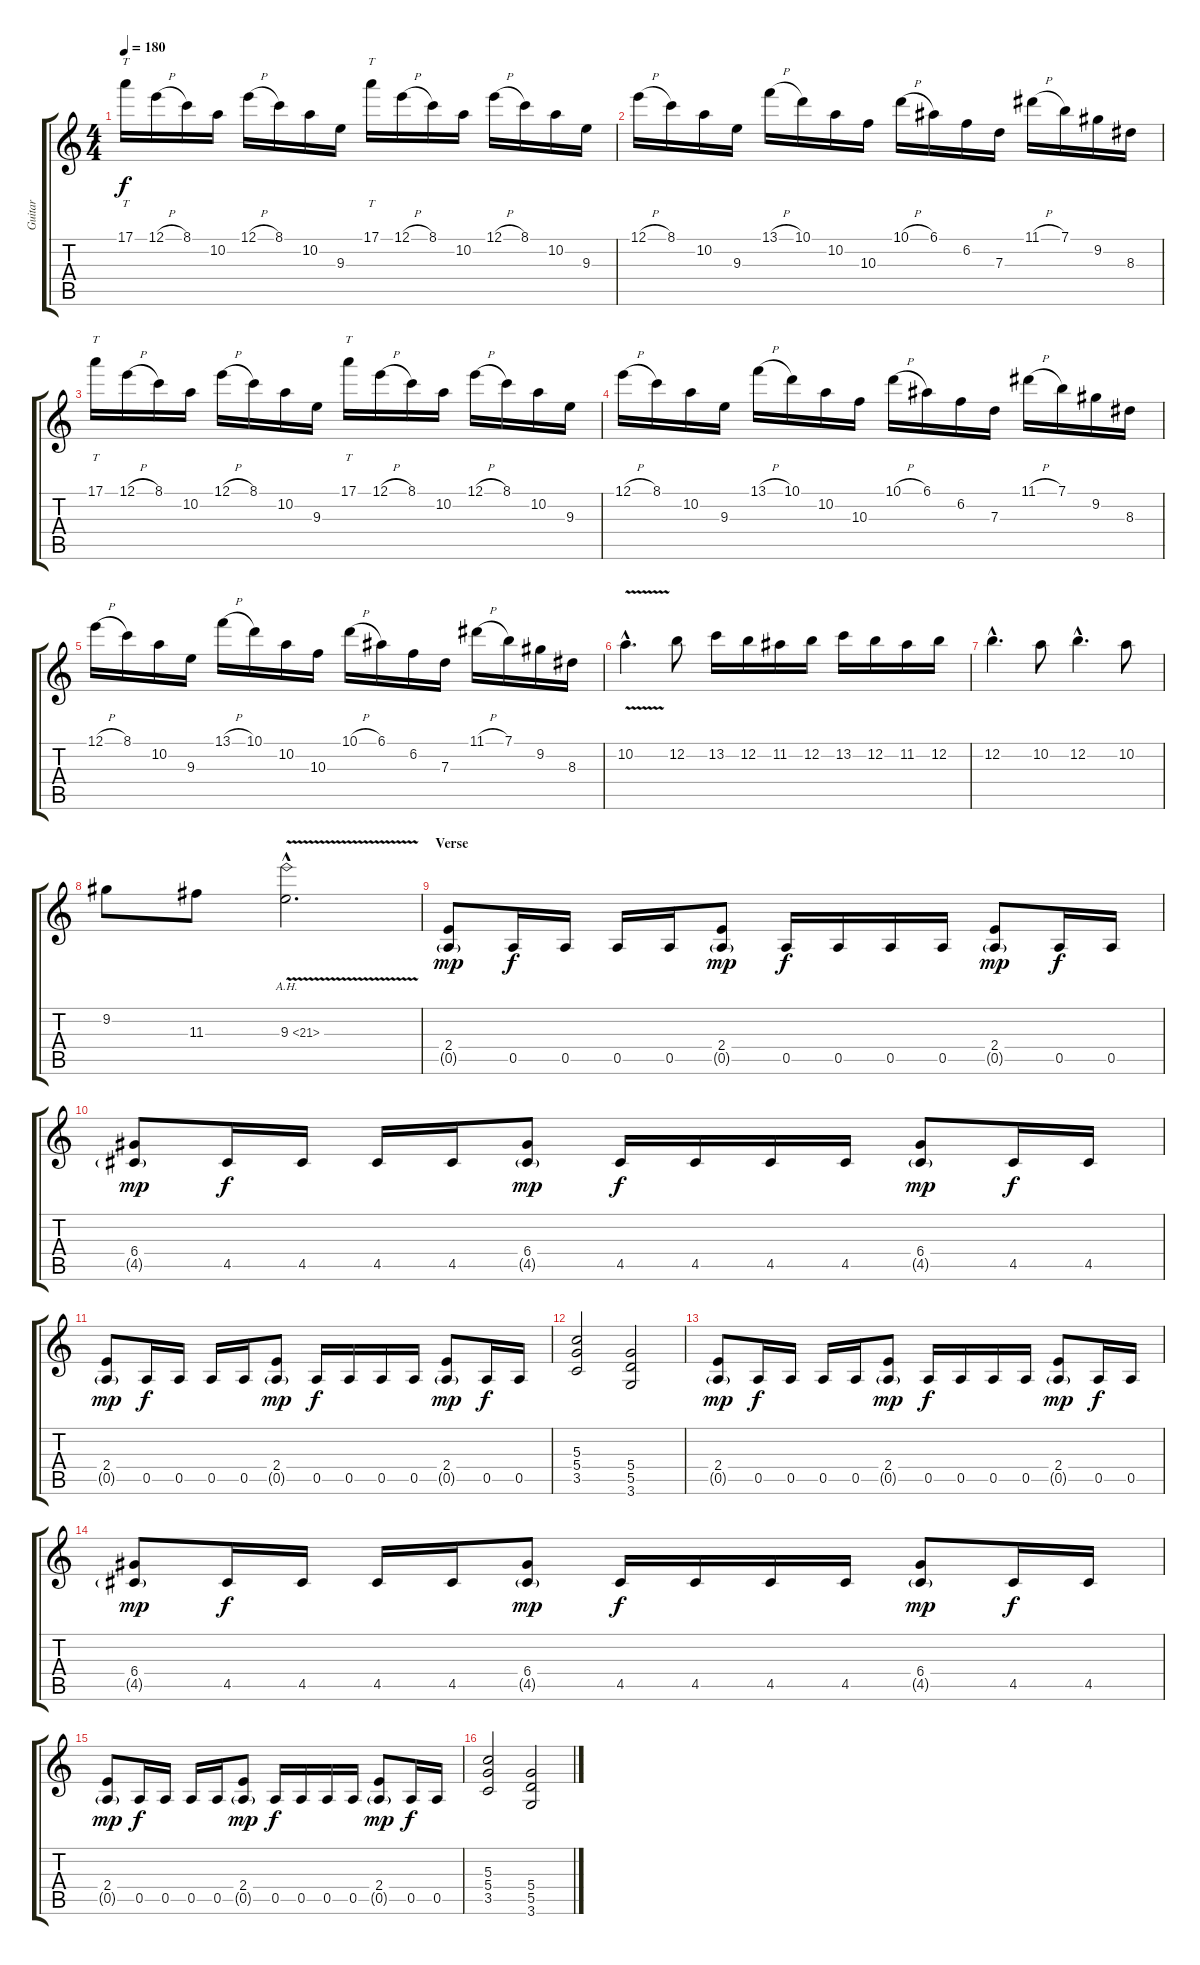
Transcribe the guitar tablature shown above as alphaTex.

\track ("Guitar" "Guitar") {instrument distortionguitar}
\staff {score tabs}
\tuning (E4 B3 G3 D3 A2 E2) {hide}
\ts (4 4)
\section ("" "")
\tempo 180
\clef g2
\ks c
17.1.16{tt dy f} 12.1{h}.16 8.1.16 10.2.16 12.1{h}.16 8.1.16 10.2.16 9.3.16 17.1.16{tt} 12.1{h}.16 8.1.16 10.2.16 12.1{h}.16 8.1.16 10.2.16 9.3.16 |
12.1{h}.16 8.1.16 10.2.16 9.3.16 13.1{h}.16 10.1.16 10.2.16 10.3.16 10.1{h}.16 6.1.16 6.2.16 7.3.16 11.1{h}.16 7.1.16 9.2.16 8.3.16 |
17.1.16{tt} 12.1{h}.16 8.1.16 10.2.16 12.1{h}.16 8.1.16 10.2.16 9.3.16 17.1.16{tt} 12.1{h}.16 8.1.16 10.2.16 12.1{h}.16 8.1.16 10.2.16 9.3.16 |
12.1{h}.16 8.1.16 10.2.16 9.3.16 13.1{h}.16 10.1.16 10.2.16 10.3.16 10.1{h}.16 6.1.16 6.2.16 7.3.16 11.1{h}.16 7.1.16 9.2.16 8.3.16 |
12.1{h}.16 8.1.16 10.2.16 9.3.16 13.1{h}.16 10.1.16 10.2.16 10.3.16 10.1{h}.16 6.1.16 6.2.16 7.3.16 11.1{h}.16 7.1.16 9.2.16 8.3.16 |
10.2{v hac}.4{d} 12.2.8 13.2.16 12.2.16 11.2.16 12.2.16 13.2.16 12.2.16 11.2.16 12.2.16 |
12.2{hac}.4{d} 10.2.8 12.2{hac}.4{d} 10.2.8 |
9.2.8 11.3.8 9.3{ah 12 v hac}.2{d} |
\section ("" "Verse")
(2.4 0.5{g}).8{dy mp} 0.5.16{dy f} 0.5.16 0.5.16 0.5.16 (2.4 0.5{g}).8{dy mp} 0.5.16{dy f} 0.5.16 0.5.16 0.5.16 (2.4 0.5{g}).8{dy mp} 0.5.16{dy f} 0.5.16 |
(6.4 4.5{g}).8{dy mp} 4.5.16{dy f} 4.5.16 4.5.16 4.5.16 (6.4 4.5{g}).8{dy mp} 4.5.16{dy f} 4.5.16 4.5.16 4.5.16 (6.4 4.5{g}).8{dy mp} 4.5.16{dy f} 4.5.16 |
(2.4 0.5{g}).8{dy mp} 0.5.16{dy f} 0.5.16 0.5.16 0.5.16 (2.4 0.5{g}).8{dy mp} 0.5.16{dy f} 0.5.16 0.5.16 0.5.16 (2.4 0.5{g}).8{dy mp} 0.5.16{dy f} 0.5.16 |
(5.3 5.4 3.5).2 (5.4 5.5 3.6).2 |
(2.4 0.5{g}).8{dy mp} 0.5.16{dy f} 0.5.16 0.5.16 0.5.16 (2.4 0.5{g}).8{dy mp} 0.5.16{dy f} 0.5.16 0.5.16 0.5.16 (2.4 0.5{g}).8{dy mp} 0.5.16{dy f} 0.5.16 |
(6.4 4.5{g}).8{dy mp} 4.5.16{dy f} 4.5.16 4.5.16 4.5.16 (6.4 4.5{g}).8{dy mp} 4.5.16{dy f} 4.5.16 4.5.16 4.5.16 (6.4 4.5{g}).8{dy mp} 4.5.16{dy f} 4.5.16 |
(2.4 0.5{g}).8{dy mp} 0.5.16{dy f} 0.5.16 0.5.16 0.5.16 (2.4 0.5{g}).8{dy mp} 0.5.16{dy f} 0.5.16 0.5.16 0.5.16 (2.4 0.5{g}).8{dy mp} 0.5.16{dy f} 0.5.16 |
(5.3 5.4 3.5).2 (5.4 5.5 3.6).2
